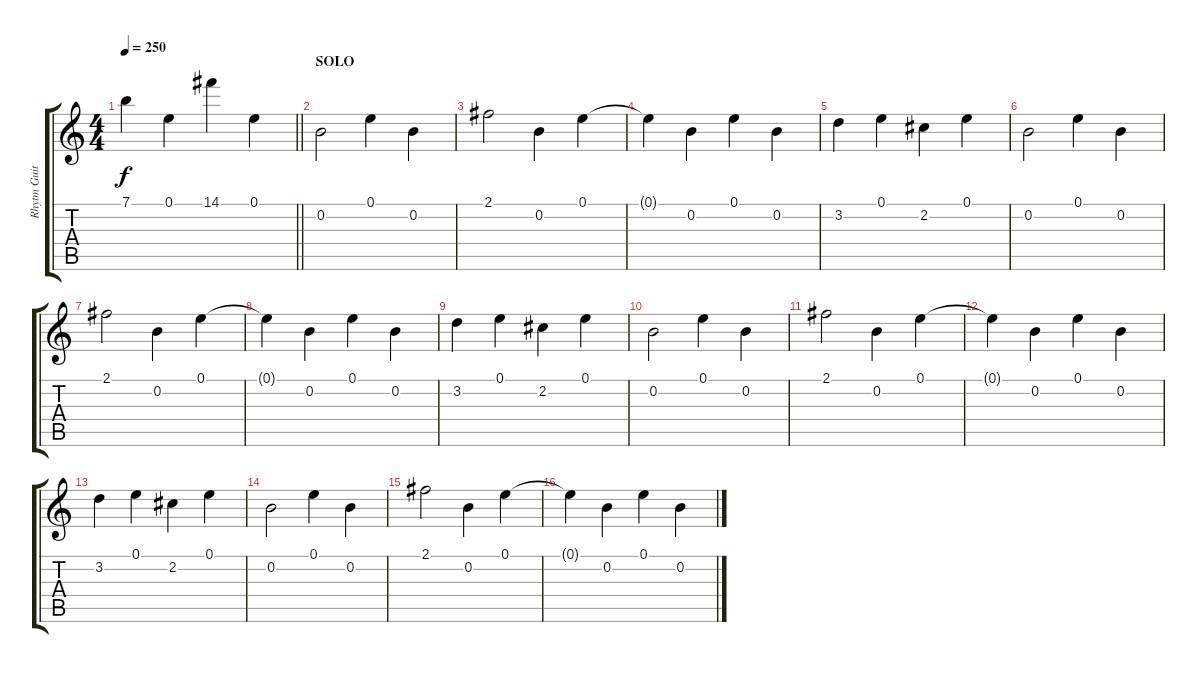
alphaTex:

\track ("Rhytm Guitar" "Rhytm Guit") {instrument electricguitarclean}
\staff {score tabs}
\tuning (E4 B3 G3 D3 A2 E2) {hide}
\ts (4 4)
\tempo 250
\clef g2
\barLineRight lightlight
\ks c
7.1{t}.4{dy f} 0.1.4 14.1.4 0.1.4 |
\section ("" "SOLO")
0.2.2 0.1.4 0.2.4 |
2.1.2 0.2.4 0.1.4 |
0.1{t}.4 0.2.4 0.1.4 0.2.4 |
3.2.4 0.1.4 2.2.4 0.1.4 |
0.2.2 0.1.4 0.2.4 |
2.1.2 0.2.4 0.1.4 |
0.1{t}.4 0.2.4 0.1.4 0.2.4 |
3.2.4 0.1.4 2.2.4 0.1.4 |
0.2.2 0.1.4 0.2.4 |
2.1.2 0.2.4 0.1.4 |
0.1{t}.4 0.2.4 0.1.4 0.2.4 |
3.2.4 0.1.4 2.2.4 0.1.4 |
0.2.2 0.1.4 0.2.4 |
2.1.2 0.2.4 0.1.4 |
0.1{t}.4 0.2.4 0.1.4 0.2.4
